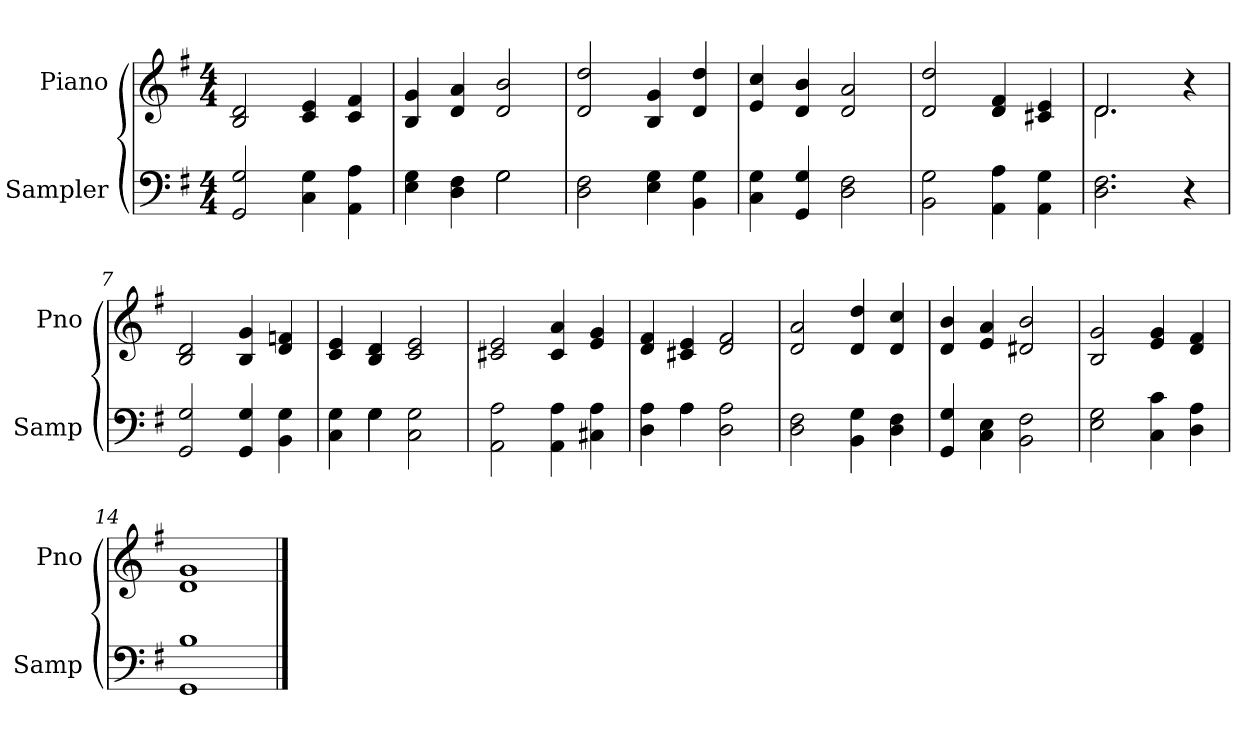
**kern	**kern
*part2	*part1
*staff2	*staff1
*I"Sampler	*I"Piano
*I'Samp	*I'Pno
*clefF4	*clefG2
*k[f#]	*k[f#]
*G:	*G:
*M4/4	*M4/4
=1	=1
2GG 2G	2B 2d
4C 4G	4c 4e
4AA 4A	4c 4f#
=2	=2
*^	*
4E 4G	2ryy	4B 4g
4D 4F#	.	4d 4a
2G\	2G	2d 2b
*v	*v	*
=3	=3
2D 2F#	2d 2dd
4E 4G	4B 4g
4BB 4G	4d 4dd
=4	=4
4C 4G	4e 4cc
4GG 4G	4d 4b
2D 2F#	2d 2a
=5	=5
2BB 2G	2d 2dd
4AA 4A	4d 4f#
4AA 4G	4c#X 4e
=6	=6
*	*^
2.D 2.F#	2.d/	2.d
4r	4r	4ryy
*	*v	*v
=7	=7
2GG 2G	2B 2d
4GG 4G	4B 4g
4BB 4G	4d 4fn
=8	=8
*^	*
4C 4G	4ryy	4c 4e
4G\	4G	4B 4d
2C 2G	2ryy	2c 2e
*v	*v	*
=9	=9
2AA 2A	2c#X 2e
4AA 4A	4c# 4a
4C#X 4A	4e 4g
=10	=10
*^	*
4D 4A	4ryy	4d 4f#
4A\	4A	4c#X 4e
2D 2A	2ryy	2d 2f#
*v	*v	*
=11	=11
2D 2F#	2d 2a
4BB 4G	4d 4dd
4D 4F#	4d 4cc
=12	=12
4GG 4G	4d 4b
4C 4E	4e 4a
2BB 2F#	2d#X 2b
=13	=13
2E 2G	2B 2g
4C 4c	4e 4g
4D 4A	4d 4f#
=14	=14
1GG 1B	1d 1g
==	==
*-	*-
